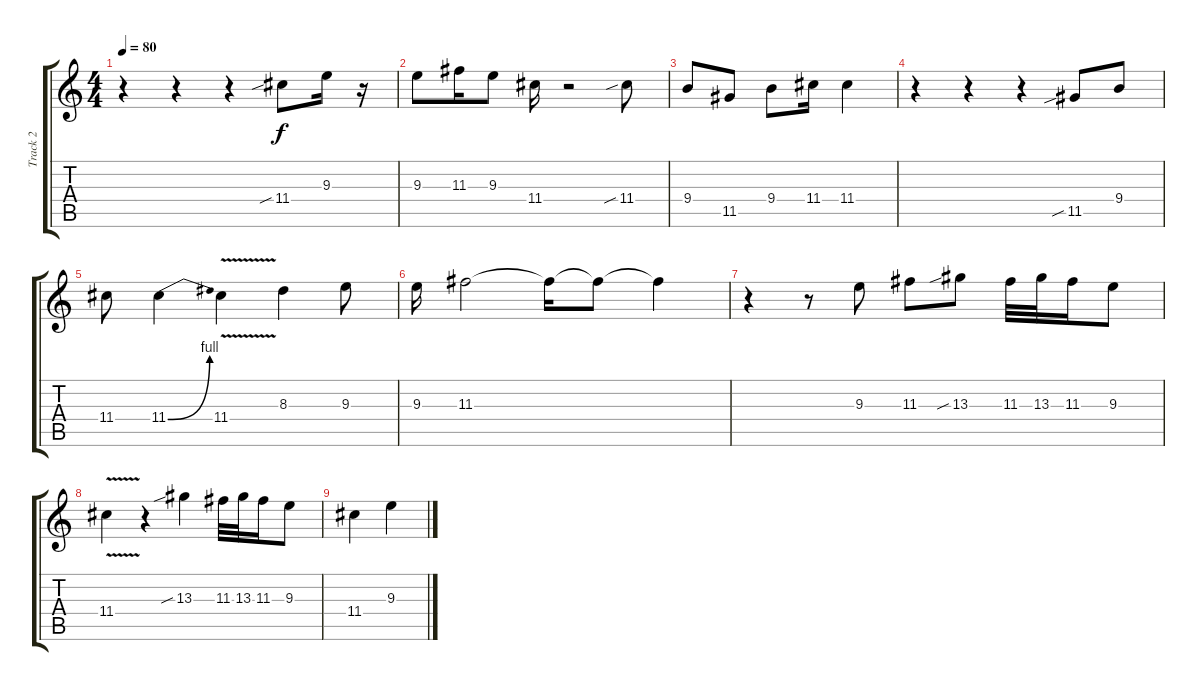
\track ("Track 2" "Track 2") {instrument overdrivenguitar}
\staff {score tabs}
\tuning (E4 B3 G3 D3 A2 E2) {hide}
\ts (4 4)
\tempo 80
\clef g2
\ks c
r.4{dy f} r.4 r.4 11.4{sib}.8 9.3.16 r.16 |
9.3.8 11.3.16 9.3.8 11.4.16 r.2 11.4{sib}.8 |
9.4.8 11.5.8 9.4.8 11.4.16 11.4.4 |
r.4 r.4 r.4 11.5{sib}.8 9.4.8 |
11.4.8 11.4{be (bend 0 0 60 4)}.4 11.4{v}.4 8.3.4 9.3.8 |
9.3.16 11.3.2 11.3{t}.16 11.3{t}.8 11.3{t}.4 |
r.4 r.8 9.3.8 11.3.8 13.3{sib}.8 11.3.32 13.3.32 11.3.16 9.3.8 |
11.4{v}.4 r.4 13.3{sib}.4 11.3.32 13.3.32 11.3.16 9.3.8 |
11.4.4 9.3.4
